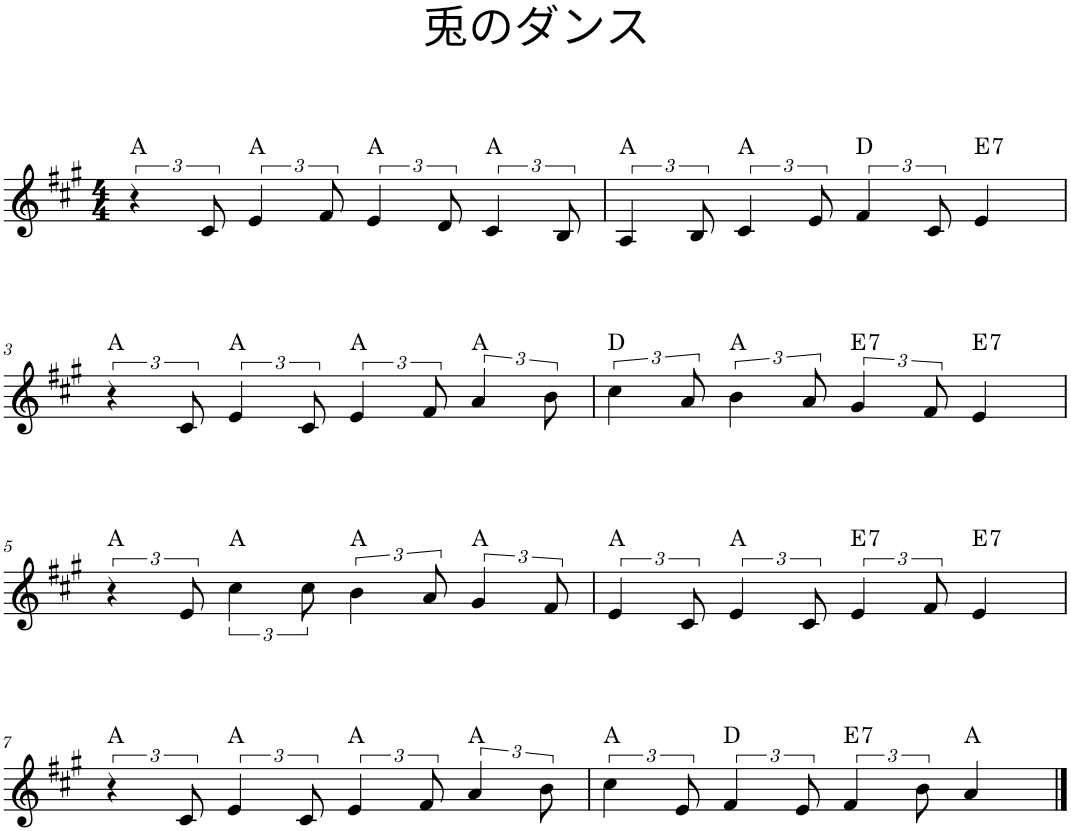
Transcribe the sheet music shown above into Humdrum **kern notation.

**kern	**harte
*part1	*part1
*staff1	*
*I"Piano	*
*I'Pno.	*
*clefG2	*
*k[f#c#g#]	*
*M4/4	*
=1	=1
6r	A:maj
12c#/	.
6e/	A:maj
12f#/	.
6e/	A:maj
12d/	.
6c#/	A:maj
12B/	.
=2	=2
6A/	A:maj
12B/	.
6c#/	A:maj
12e/	.
6f#/	D:maj
12c#/	.
!	!LO:H:kt=7
4e/	E:7
!!LO:LB:g=z
=3	=3
6r	A:maj
12c#/	.
6e/	A:maj
12c#/	.
6e/	A:maj
12f#/	.
6a/	A:maj
12b\	.
=4	=4
6cc#\	D:maj
12a/	.
6b\	A:maj
12a/	.
!	!LO:H:kt=7
6g#/	E:7
12f#/	.
!	!LO:H:kt=7
4e/	E:7
!!LO:LB:g=z
=5	=5
6r	A:maj
12e/	.
6cc#\	A:maj
12cc#\	.
6b\	A:maj
12a/	.
6g#/	A:maj
12f#/	.
=6	=6
6e/	A:maj
12c#/	.
6e/	A:maj
12c#/	.
!	!LO:H:kt=7
6e/	E:7
12f#/	.
!	!LO:H:kt=7
4e/	E:7
!!LO:LB:g=z
=7	=7
6r	A:maj
12c#/	.
6e/	A:maj
12c#/	.
6e/	A:maj
12f#/	.
6a/	A:maj
12b\	.
=8	=8
6cc#\	A:maj
12e/	.
6f#/	D:maj
12e/	.
!	!LO:H:kt=7
6f#/	E:7
12b\	.
4a/	A:maj
==	==
*-	*-
